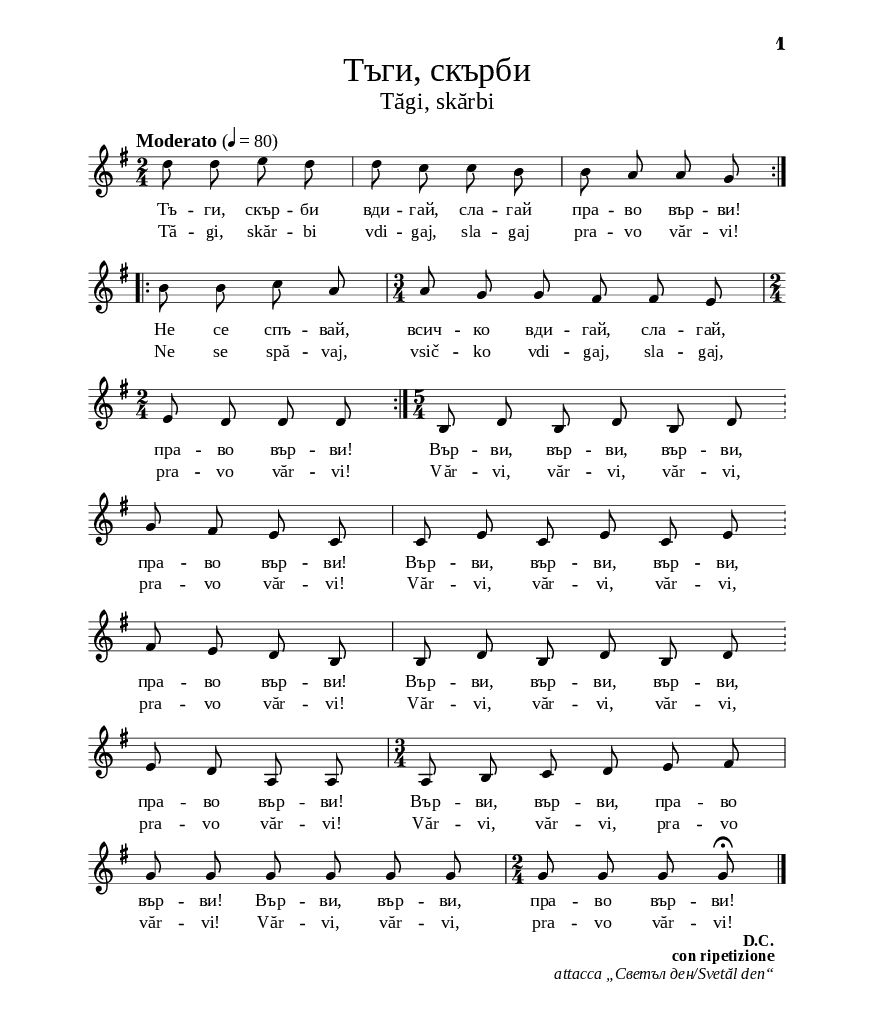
\version "2.24.3"

% include paper part and global functions
\include "include/globals.ily"

\bookpart {
  \label #'ref089
  \tocItem \markup "Тъги, скърби – Tăgi, skărbi "
  \include "include/bookpart-paper.ily"
  \score {
    \include "include/score-layout.ily"

    \new Voice \absolute  {
      \clef treble
      \key g \major
      \time 2/4
      \tempoFunc "Moderato" 4 "80"
      \override Staff.BarLine.gap = 0.5
      \autoBeamOff


       d''8 d'' e'' d'' | d''8 c'' c'' b' | b'8 a' a' g' \bar ":.|.:" \break 

      
        b' b' c'' a' | \time 3/4 a' g' g' fis' fis' e' \break

        \time 2/4 e' d' d' d' |
      \bar ":|." \time 5/4 b d' b d' b d' \bar "!" \break

      g' fis' e' c' | c' e' c' e'  c' e'  \bar "!" \break

      fis' e' d' b  | b d' b d' b d'  \bar "!" \break

      e' d' a a | \time 3/4 a b c' d' e' fis' |  \break

      g' g' g' g' g' g' \time 2/4  g' g' g' g' \fermata  |  \bar "|."

    }
    \addlyrics {
      Тъ -- ги, скър -- би вди  -- гай, сла  -- гай

      пра  --  во вър -- ви!

      Не се спъ -- вай, всич -- ко вди -- гай,

      сла -- гай, пра -- во вър -- ви!

      Вър -- ви, вър -- ви, вър -- ви, пра -- во вър -- ви!

      Вър -- ви, вър -- ви, вър -- ви, пра -- во вър -- ви!

      Вър -- ви, вър -- ви, вър -- ви, пра -- во вър -- ви!

      Вър -- ви, вър -- ви, пра -- во вър -- ви!

      Вър -- ви, вър -- ви, пра -- во вър -- ви!
    }
    \addlyrics {
      Tă -- gi, skăr -- bi vdi  -- gaj, sla  -- gaj

      pra  --  vo văr -- vi!

      Ne se spă -- vaj, vsič -- ko vdi -- gaj,

      sla -- gaj, pra -- vo văr -- vi!

      Văr -- vi, văr -- vi, văr -- vi, pra -- vo văr -- vi!

      Văr -- vi, văr -- vi, văr -- vi, pra -- vo văr -- vi!

      Văr -- vi, văr -- vi, văr -- vi, pra -- vo văr -- vi!

      Văr -- vi, văr -- vi, pra -- vo văr -- vi!

      Văr -- vi, văr -- vi, pra -- vo văr -- vi!
    }

    \header {
      title = \titleFunc "Тъги, скърби" "Tăgi, skărbi"
    }

    \midi{}

  } % score



  \markup \dc-two "D.C." " con ripetizione"
  \markup \italic \dc-one-nobold "attacca „Светъл ден/Svetăl den“"
  %

\pageBreak

  % include foreign translation(s) of the song
  \version "2.24.3"

\markup \fill-line { \fontsize #deTitleFontSize "Trauer, Leid" }
\markup \null
\markup \null
\markup \fontsize #deCoupletFontSize {
  \hspace #12
  \override #`(baseline-skip . ,deCoupletBaselineSkip)

  \column {

	   
\line { " "Hebe auf Trauer und Leid, leg sie beiseite, }

  \line { " "und geh gerade.}

  \line { " "Stolpere nicht, hebe alles auf, }
  
  \line { " "lege es beiseite und gehe gerade.}

  \line { " "Gehe, gehe, gehe, gerade gehe!}

  \line { " "Gehe, gehe, gehe, gerade gehe!}

  \line { " "Gehe, gehe, gehe, gerade gehe!}

  \line { " "Gehe, gehe, gerade gehe,}

  \line { " "gehe, gehe gerade gehe!}


  
    }
}


} % bookpart
